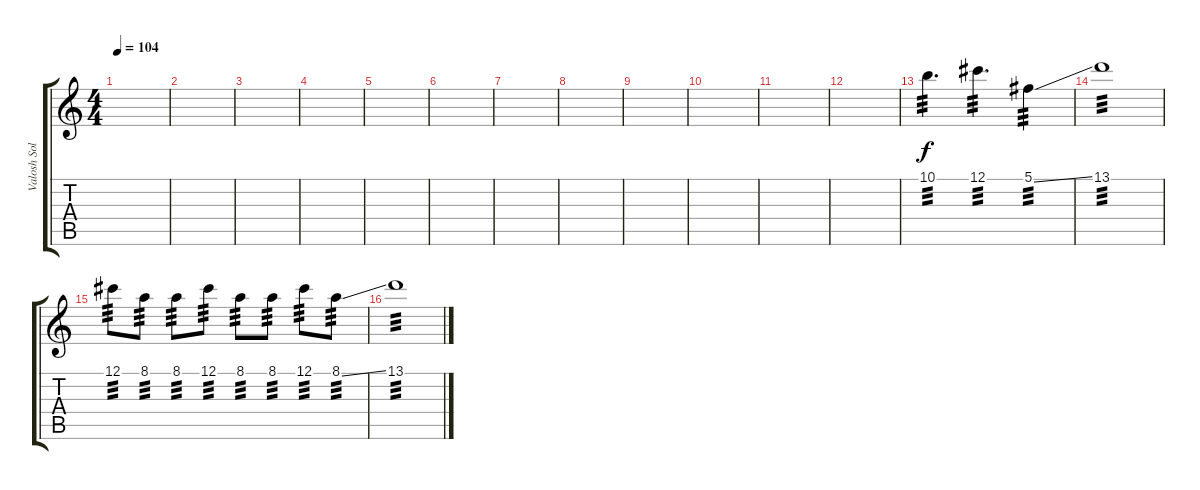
\track ("Valosh Solos" "Valosh Sol") {instrument distortionguitar}
\staff {score tabs}
\tuning (Db4 Ab3 E3 B2 Gb2 B1) {hide}
\ts (4 4)
\tempo 104
\clef g2
\ks c
|
|
|
|
|
|
|
|
|
|
|
|
10.1.4{d tp 3} 12.1.4{d tp 3} 5.1{ss}.4{tp 3} |
13.1.1{tp 3} |
12.1.8{tp 3} 8.1.8{tp 3} 8.1.8{tp 3} 12.1.8{tp 3} 8.1.8{tp 3} 8.1.8{tp 3} 12.1.8{tp 3} 8.1{ss}.8{tp 3} |
13.1.1{tp 3}
